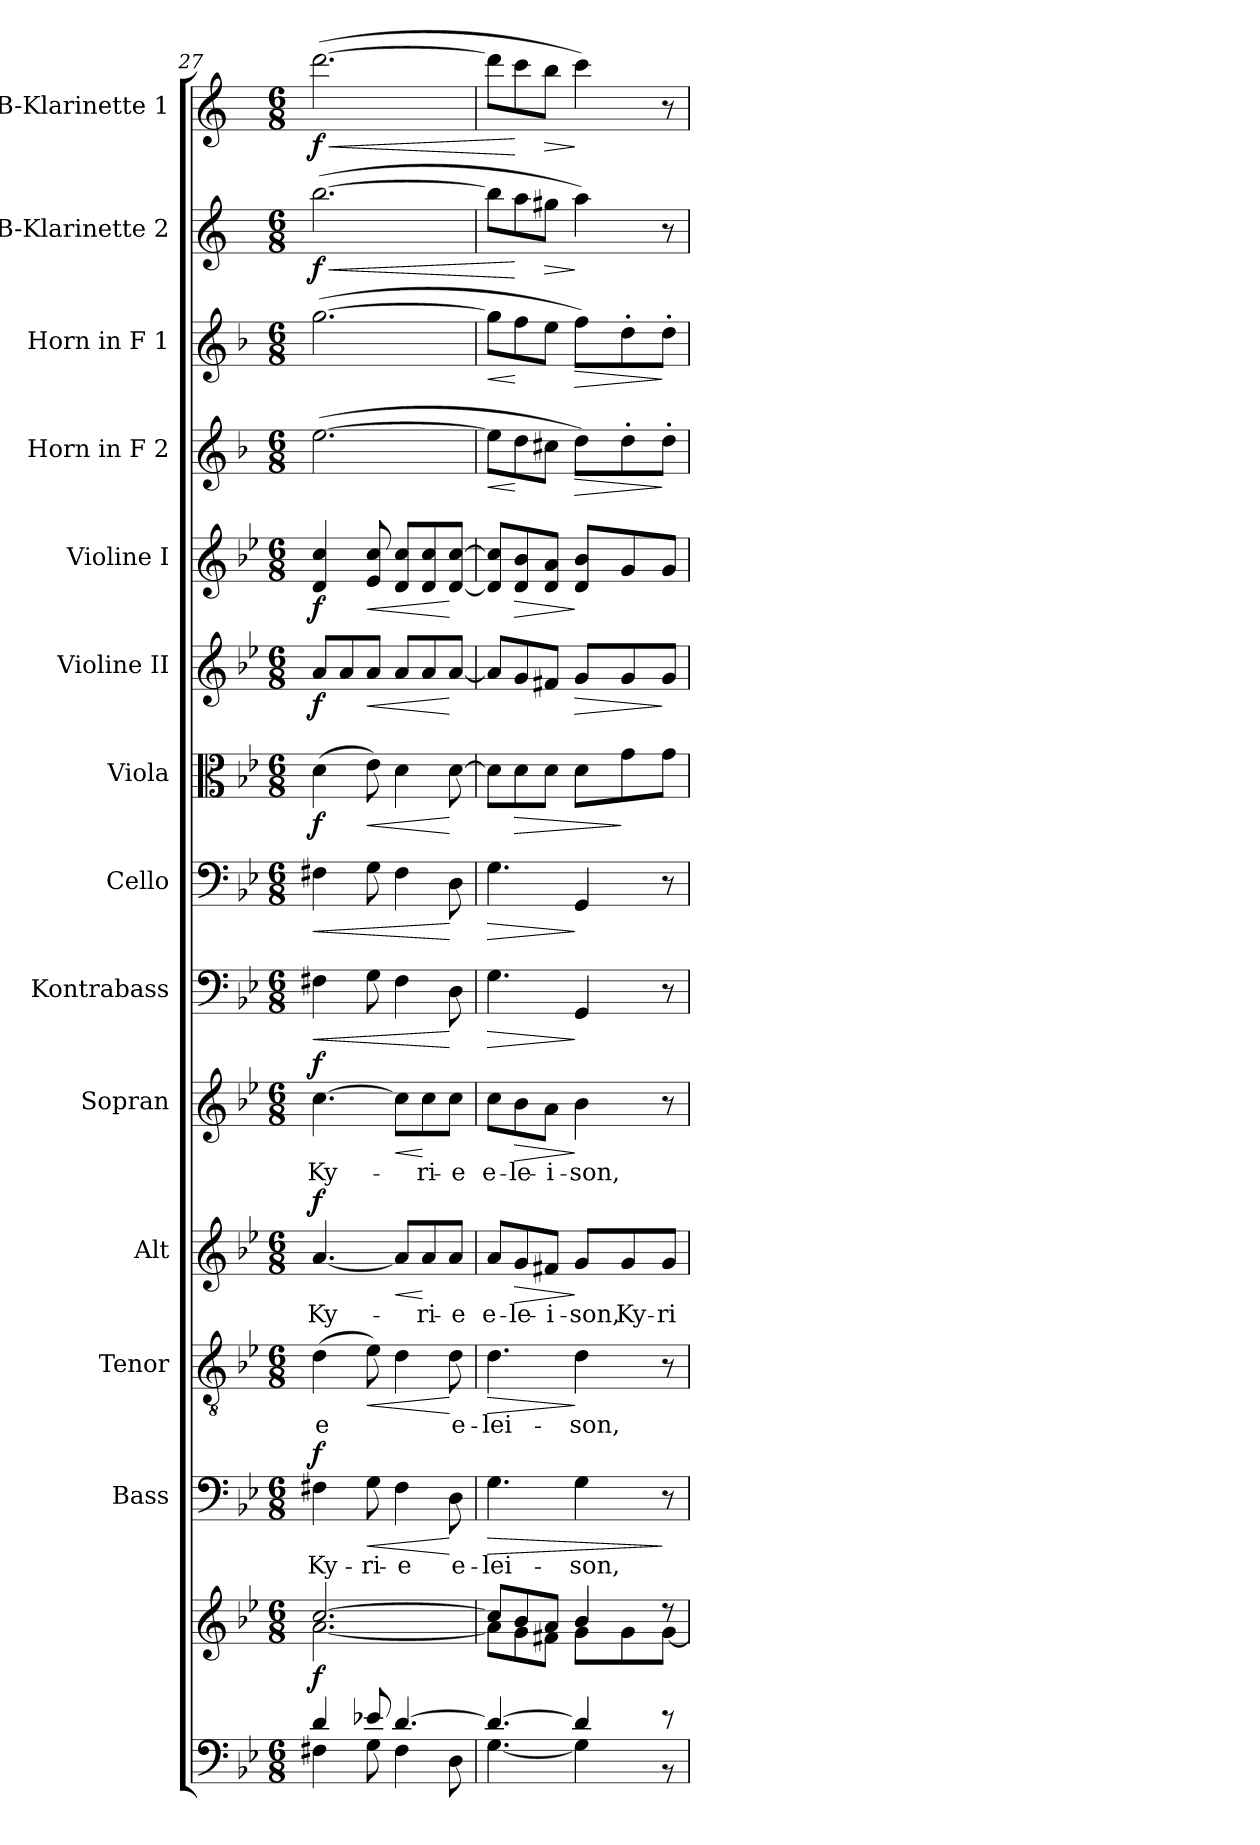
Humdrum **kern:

**kern	**kern	**dynam	**kern	**text	**dynam	**kern	**text	**dynam	**kern	**text	**dynam	**kern	**text	**dynam	**kern	**dynam	**kern	**dynam	**kern	**dynam	**kern	**dynam	**kern	**dynam	**kern	**dynam	**kern	**dynam	**kern	**dynam	**kern	**dynam
*part14	*part14	*part14	*part13	*part13	*part13	*part12	*part12	*part12	*part11	*part11	*part11	*part10	*part10	*part10	*part9	*part9	*part8	*part8	*part7	*part7	*part6	*part6	*part5	*part5	*part4	*part4	*part3	*part3	*part2	*part2	*part1	*part1
*staff15	*staff14	*staff14/15	*staff13	*staff13	*staff13	*staff12	*staff12	*staff12	*staff11	*staff11	*staff11	*staff10	*staff10	*staff10	*staff9	*staff9	*staff8	*staff8	*staff7	*staff7	*staff6	*staff6	*staff5	*staff5	*staff4	*staff4	*staff3	*staff3	*staff2	*staff2	*staff1	*staff1
*	*	*	*I"Bass	*	*	*I"Tenor	*	*	*I"Alt	*	*	*I"Sopran	*	*	*I"Kontrabass	*	*I"Cello	*	*I"Viola	*	*I"Violine II	*	*I"Violine I	*	*I"Horn in F 2	*	*I"Horn in F 1	*	*I"B-Klarinette 2	*	*I"B-Klarinette 1	*
*	*	*	*I'B.	*	*	*I'T.	*	*	*I'A.	*	*	*I'S.	*	*	*I'Kb.	*	*	*	*I'Vla.	*	*I'Vl. II	*	*I'Vl. I	*	*	*	*	*	*I'B Kl. 2	*	*I'B Kl. 1	*
*clefF4	*clefG2	*	*clefF4	*	*	*clefGv2	*	*	*clefG2	*	*	*clefG2	*	*	*clefF4	*	*clefF4	*	*clefC3	*	*clefG2	*	*clefG2	*	*clefG2	*	*clefG2	*	*clefG2	*	*clefG2	*
*	*	*	*	*	*	*	*	*	*	*	*	*	*	*	*ITrd7c12	*	*	*	*	*	*	*	*	*	*ITrd4c7	*	*ITrd4c7	*	*ITrd1c2	*	*ITrd1c2	*
*k[b-e-]	*k[b-e-]	*	*k[b-e-]	*	*	*k[b-e-]	*	*	*k[b-e-]	*	*	*k[b-e-]	*	*	*k[b-e-]	*	*k[b-e-]	*	*k[b-e-]	*	*k[b-e-]	*	*k[b-e-]	*	*k[b-e-]	*	*k[b-e-]	*	*k[b-e-]	*	*k[b-e-]	*
*B-:	*B-:	*	*B-:	*	*	*B-:	*	*	*B-:	*	*	*B-:	*	*	*B-:	*	*B-:	*	*B-:	*	*B-:	*	*B-:	*	*B-:	*	*B-:	*	*B-:	*	*B-:	*
*M6/8	*M6/8	*	*M6/8	*	*	*M6/8	*	*	*M6/8	*	*	*M6/8	*	*	*M6/8	*	*M6/8	*	*M6/8	*	*M6/8	*	*M6/8	*	*M6/8	*	*M6/8	*	*M6/8	*	*M6/8	*
=27	=27	=27	=27	=27	=27	=27	=27	=27	=27	=27	=27	=27	=27	=27	=27	=27	=27	=27	=27	=27	=27	=27	=27	=27	=27	=27	=27	=27	=27	=27	=27	=27
*^	*^	*	*	*	*	*	*	*	*	*	*	*	*	*	*	*	*	*	*	*	*	*	*	*	*	*	*	*	*	*	*	*
!	!	!	!	!LO:DY:b	!	!LO:LY:b	!LO:DY:a	!	!LO:LY:b	!	!	!LO:LY:b	!LO:DY:a	!	!LO:LY:b	!LO:DY:a	!	!LO:HP:b	!	!LO:HP:b	!	!LO:DY:b	!	!LO:DY:b	!	!LO:DY:b	!	!	!	!	!	!LO:HP:b	!	!LO:HP:b
!	!	!	!	!	!	!	!	!	!	!	!	!	!	!	!	!	!	!	!	!	!	!	!	!	!	!	!	!	!	!	!	!LO:DY:n=1:b	!	!LO:DY:n=1:b
4d/	4F#X\	[>2.cc/	[<2.a\	f	4F#X\	Ky-	f	(>4d\	-e	.	[4.a/	Ky-	f	[4.cc\	Ky-	f	4FF#X\	<	4F#X\	<	(>4d\	f	8a/L	f	4d/ 4cc/	f	(>[2.a\	.	(>[2.cc\	.	(>[2.aa\	< f	(>[2.ccc\	< f
.	.	.	.	.	.	.	.	.	.	.	.	.	.	.	.	.	.	.	.	.	.	.	8a/	.	.	.	.	.	.	.	.	.	.	.
!	!	!	!	!	!	!LO:LY:b	!LO:HP:b	!	!	!LO:HP:b	!	!	!	!	!	!	!	!	!	!	!	!LO:HP:b	!	!LO:HP:b	!	!LO:HP:b	!	!	!	!	!	!	!	!
8e-X/	8G\	.	.	.	8G\	-ri-	<	8e-\)	.	<	.	.	.	.	.	.	8GG\	.	8G\	.	8e-\)	<	8a/J	<	8e-/ 8cc/	<	.	.	.	.	.	.	.	.
!	!	!	!	!	!	!LO:LY:b	!	!	!	!	!	!	!LO:HP:b	!	!	!LO:HP:b	!	!	!	!	!	!	!	!	!	!	!	!	!	!	!	!	!	!
[>4.d/	4F#\	.	.	.	4F#\	-e	.	4d\	.	.	8a/L]	.	<	8cc\L]	.	<	4FF#\	.	4F#\	.	4d\	.	8a/L	.	8d/ 8cc/L	.	.	.	.	.	.	.	.	.
!	!	!	!	!	!	!	!	!	!	!	!	!LO:LY:b	!	!	!LO:LY:b	!	!	!	!	!	!	!	!	!	!	!	!	!	!	!	!	!	!	!
.	.	.	.	.	.	.	.	.	.	.	8a/	-ri-	[	8cc\	-ri-	[	.	.	.	.	.	.	8a/	.	8d/ 8cc/	.	.	.	.	.	.	.	.	.
!	!	!	!	!	!	!LO:LY:b	!	!	!LO:LY:b	!	!	!LO:LY:b	!	!	!LO:LY:b	!	!	!	!	!	!	!	!	!	!	!	!	!	!	!	!	!	!	!
.	8D\	.	.	.	8D\	e-	[	8d\	e-	[	8a/J	-e	.	8cc\J	-e	.	8DD\	[	8D\	[	[8d\	[	[8a/J	[	[8d/ [8cc/J	[	.	.	.	.	.	.	.	.
=28	=28	=28	=28	=28	=28	=28	=28	=28	=28	=28	=28	=28	=28	=28	=28	=28	=28	=28	=28	=28	=28	=28	=28	=28	=28	=28	=28	=28	=28	=28	=28	=28	=28	=28
!	!	!	!	!	!	!LO:LY:b	!LO:HP:b	!	!LO:LY:b	!LO:HP:b	!	!LO:LY:b	!	!	!LO:LY:b	!	!	!LO:HP:b	!	!LO:HP:b	!	!	!	!	!	!	!	!LO:HP:b	!	!LO:HP:b	!	!	!	!
4.d/_	[<4.G\	8cc/L]	8a\L]	.	4.G\	-lei-	>	4.d\	-lei-	>	8a/L	e-	.	8cc\L	e-	.	4.GG\	>	4.G\	>	8d\L]	.	8a/L]	.	8d/] 8cc/]L	.	8a\L]	<	8cc\L]	<	8aa\L]	.	8ccc\L]	.
!	!	!	!	!	!	!	!	!	!	!	!	!LO:LY:b	!LO:HP:b	!	!LO:LY:b	!LO:HP:b	!	!	!	!	!	!LO:HP:b	!	!	!	!LO:HP:b	!	!	!	!	!	!	!	!
.	.	8b-/	8g\	.	.	.	.	.	.	.	8g/	-le-	>	8b-\	-le-	>	.	.	.	.	8d\	>	8g/	.	8d/ 8b-/	>	8g\	[	8b-\	[	8gg\	[	8bb-\	[
!	!	!	!	!	!	!	!	!	!	!	!	!LO:LY:b	!	!	!LO:LY:b	!	!	!	!	!	!	!	!	!	!	!	!	!	!	!	!	!LO:HP:b	!	!LO:HP:b
.	.	8a/J	8f#X\J	.	.	.	.	.	.	.	8f#X/J	-i-	.	8a\J	-i-	.	.	.	.	.	8d\J	.	8f#X/J	.	8d/ 8a/J	.	8f#X\J	.	8a\J	.	8ff#X\J	>	8aa\J	>
!	!	!	!	!	!	!LO:LY:b	!	!	!LO:LY:b	!	!	!LO:LY:b	!	!	!LO:LY:b	!	!	!	!	!	!	!	!	!LO:HP:b	!	!	!	!LO:HP:b	!	!LO:HP:b	!	!	!	!
4d/]	4G\]	4b-/	8g\L	.	4G\	-son,	.	4d\	-son,	]	8g/L	-son,	]	4b-\	-son,	]	4GGG/	]	4GG/	]	8d\L	.	8g/L	>	8d/ 8b-/L	]	8g\L)	>	8b-\L)	>	4gg\)	]	4bb-\)	]
!	!	!	!	!	!	!	!	!	!	!	!	!LO:LY:b	!	!	!	!	!	!	!	!	!	!	!	!	!	!	!	!	!	!	!	!	!	!
.	.	.	8g\	.	.	.	.	.	.	.	8g/	Ky-	.	.	.	.	.	.	.	.	8g\	]	8g/	.	8g/	.	8g'>\	.	8g'>\	.	.	.	.	.
!	!	!	!	!	!	!	!	!	!	!	!	!LO:LY:b	!	!	!	!	!	!	!	!	!	!	!	!	!	!	!	!	!	!	!	!	!	!
8r	8r	8rdd	[<8g\J	.	8r	.	]	8r	.	.	8g/J	-ri-	.	8r	.	.	8r	.	8r	.	8g\J	.	8g/J	]	8g/J	.	8g'>\J	]	8g'>\J	]	8r	.	8r	.
*v	*v	*	*	*	*	*	*	*	*	*	*	*	*	*	*	*	*	*	*	*	*	*	*	*	*	*	*	*	*	*	*	*	*	*
*	*v	*v	*	*	*	*	*	*	*	*	*	*	*	*	*	*	*	*	*	*	*	*	*	*	*	*	*	*	*	*	*	*	*
=	=	=	=	=	=	=	=	=	=	=	=	=	=	=	=	=	=	=	=	=	=	=	=	=	=	=	=	=	=	=	=	=
*-	*-	*-	*-	*-	*-	*-	*-	*-	*-	*-	*-	*-	*-	*-	*-	*-	*-	*-	*-	*-	*-	*-	*-	*-	*-	*-	*-	*-	*-	*-	*-	*-
